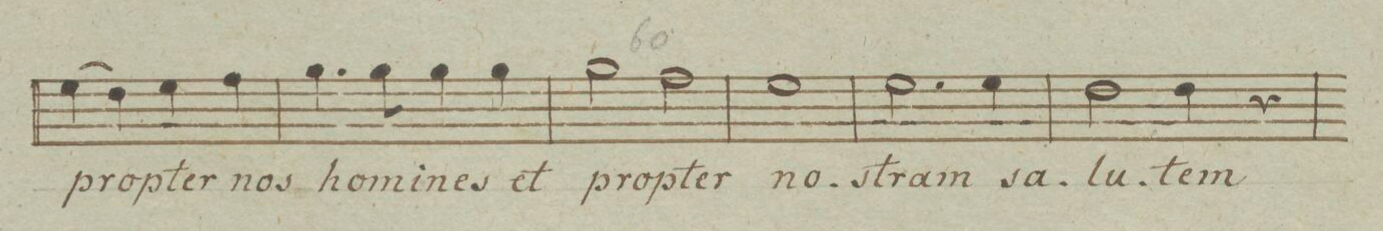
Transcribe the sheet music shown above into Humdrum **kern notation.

**kern	**text	**dynam
*I"Canto	*	*
*clefC1	*	*
*k[b-e-a-]	*	*
*met(c)	*	*
*M4/4	*	*
(4cc\	-prop-	.
4b-\)	.	.
4cc\	-ter	.
4dd\	nos	.
=59	=59	=59
4.ee-\	ho-	.
8ee-\	-mi-	.
4ee-\	-nes	.
4ee-\	et	.
=60	=60	=60
2ee-\	prop-	.
2dd\	-ter	.
=61	=61	=61
1cc	no-	.
=62	=62	=62
2.cc\	-stram	.
4cc\	sa-	.
=63	=63	=63
2b-\	-lu-	.
4b-\	-tem	.
4r	.	.
=64	=64	=64
*-	*-	*-
